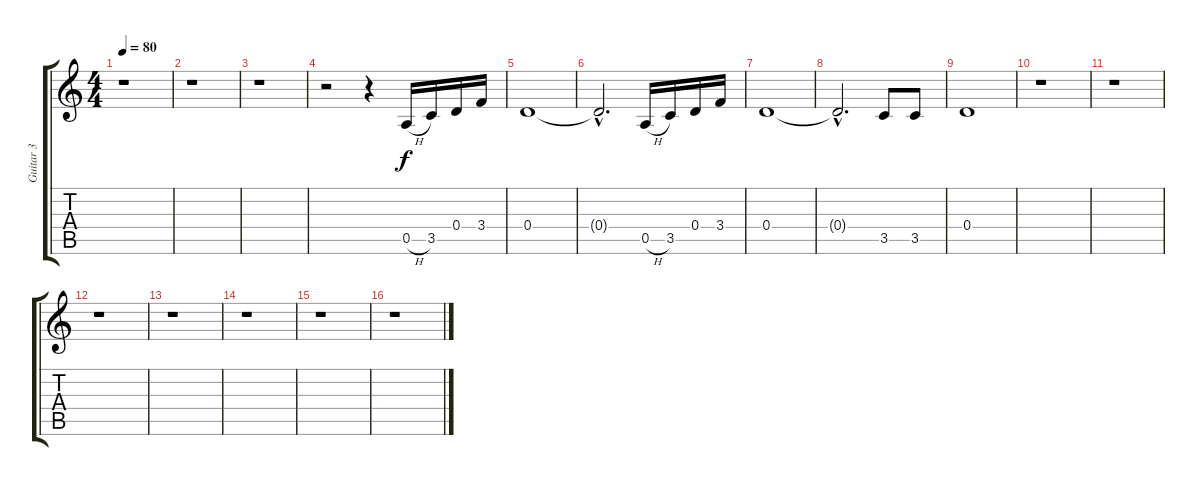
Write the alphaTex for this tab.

\track ("Guitar 3" "Guitar 3") {instrument electricguitarclean}
\staff {score tabs}
\tuning (E4 B3 G3 D3 A2 D2) {hide}
\ts (4 4)
\tempo 80
\clef g2
\ks c
r.1{dy f} |
r.1 |
r.1 |
r.2 r.4 0.5{h}.16 3.5.16 0.4.16 3.4.16 |
0.4.1 |
0.4{hac t}.2{d} 0.5{h}.16 3.5.16 0.4.16 3.4.16 |
0.4.1 |
0.4{hac t}.2{d} 3.5.8 3.5.8 |
0.4.1 |
r.1 |
r.1 |
r.1 |
r.1 |
r.1 |
r.1 |
r.1
